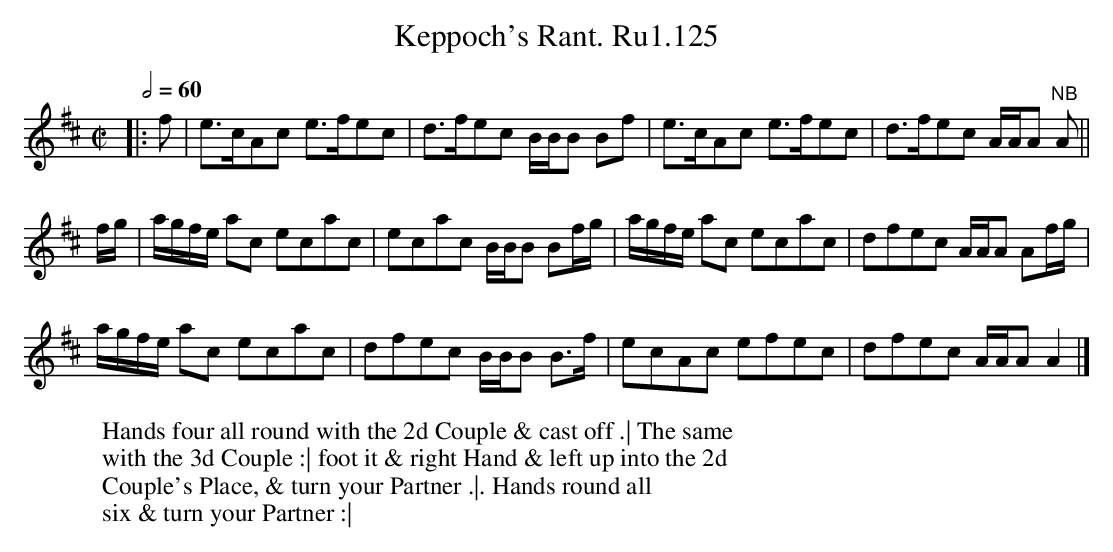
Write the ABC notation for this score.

X:1
T:Keppoch's Rant. Ru1.125
M:C|
L:1/8
W:Hands four all round with the 2d Couple & cast off .| The same
W:with the 3d Couple :| foot it & right Hand & left up into the 2d
W:Couple's Place, & turn your Partner .|. Hands round all
W:six & turn your Partner :|
Q:2/4=60
K:Amix
|:f | e>cAc e>fec | d>fec B/B/B Bf | e>cAc e>fec | d>fec A/A/A "NB"A ||
f/g/ | a/g/f/e/ ac ecac | ecac B/B/B Bf/g/ | a/g/f/e/ ac ecac | dfec A/A/A Af/g/ |
a/g/f/e/ ac ecac | dfec B/B/B B>f | ecAc efec | dfec A/A/A A2 |]
